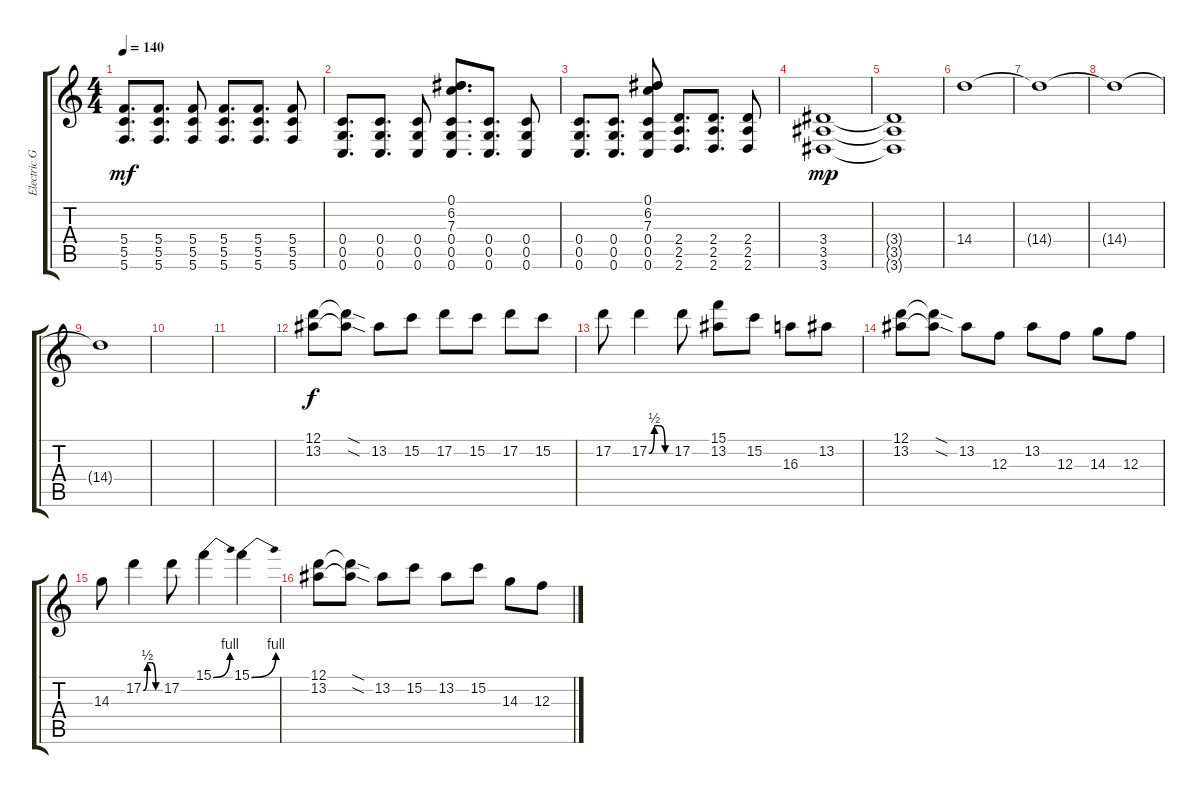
\track ("Electric Guitar" "Electric G") {instrument electricguitarclean}
\staff {score tabs}
\tuning (D4 A3 F3 C3 G2 C2) {hide}
\ts (4 4)
\tempo 140
\clef g2
\ks c
(5.4 5.5 5.6).8{d dy mf} (5.4 5.5 5.6).8{d} (5.4 5.5 5.6).8 (5.4 5.5 5.6).8{d} (5.4 5.5 5.6).8{d} (5.4 5.5 5.6).8 |
(0.4 0.5 0.6).8{d} (0.4 0.5 0.6).8{d} (0.4 0.5 0.6).8 (0.1 6.2 7.3 0.4 0.5 0.6).8{d} (0.4 0.5 0.6).8{d} (0.4 0.5 0.6).8 |
(0.4 0.5 0.6).8{d} (0.4 0.5 0.6).8{d} (0.1 6.2 7.3 0.4 0.5 0.6).8 (2.4 2.5 2.6).8{d} (2.4 2.5 2.6).8{d} (2.4 2.5 2.6).8 |
(3.4 3.5 3.6).1{dy mp} |
(3.4{t} 3.5{t} 3.6{t}).1 |
14.4.1 |
14.4{t}.1 |
14.4{t}.1 |
14.4{t}.1 |
|
|
(12.1 13.2).8{dy f} (12.1{sod t} 13.2{sod t}).8 13.2.8 15.2.8 17.2.8 15.2.8 17.2.8 15.2.8 |
17.2.8 17.2{be (custom 0 0 15 2 30 2 45 0 60 0)}.4 17.2.8 (15.1 13.2).8 15.2.8 16.3.8 13.2.8 |
(12.1 13.2).8 (12.1{sod t} 13.2{sod t}).8 13.2.8 12.3.8 13.2.8 12.3.8 14.3.8 12.3.8 |
14.3.8 17.2{be (custom 0 0 15 2 30 2 45 0 60 0)}.4 17.2.8 15.1{be (bend 0 0 60 4)}.4 15.1{be (bend 0 0 60 4)}.4 |
(12.1 13.2).8 (12.1{sod t} 13.2{sod t}).8 13.2.8 15.2.8 13.2.8 15.2.8 14.3.8 12.3.8
